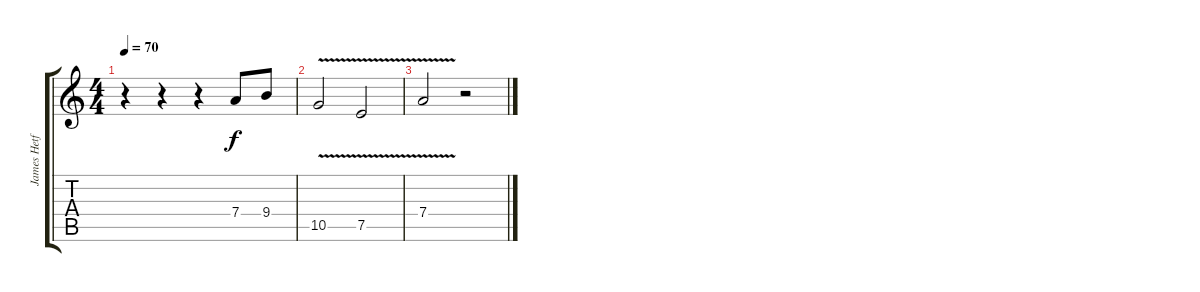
\track ("James Hetfield (Rhytm Guitar)" "James Hetf") {instrument distortionguitar}
\staff {score tabs}
\tuning (E4 B3 G3 D3 A2 E2) {hide}
\ts (4 4)
\tempo 70
\clef g2
\ks c
r.4{dy f} r.4 r.4 7.4.8 9.4.8 |
10.5{v}.2 7.5{v}.2 |
7.4{v}.2 r.2
